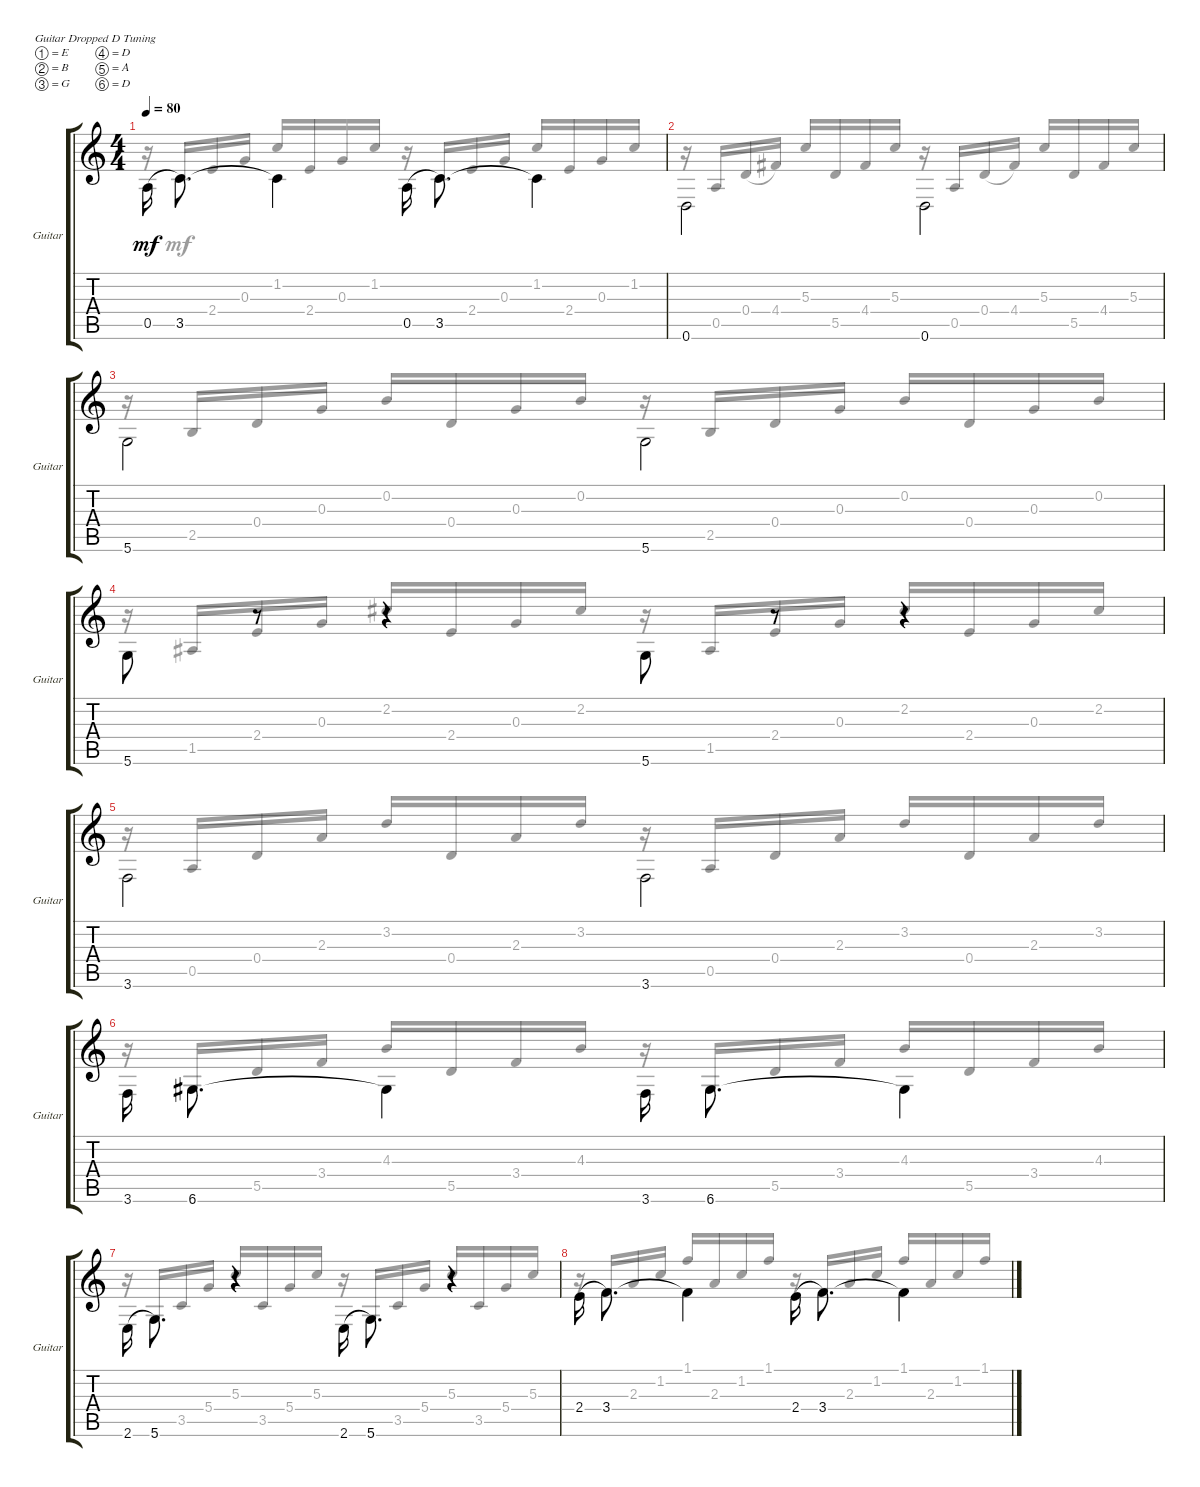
\defaultSystemsLayout 4
\bracketExtendMode groupsimilarinstruments
\useSystemSignSeparator
\singleTrackTrackNamePolicy allsystems
\multiTrackTrackNamePolicy allsystems
\firstSystemTrackNameOrientation horizontal
\otherSystemsTrackNameOrientation horizontal
\track ("Guitar" "Guitar") {instrument acousticguitarsteel}
\staff {score tabs}
\tuning (E4 B3 G3 D3 A2 D2)
\voice
\ts (4 4)
\tempo 80
\clef g2
\ks c
0.5.16{dy mf legatoorigin beam invert beam split} 3.5.8{d beam invert} 3.5{t}.4{beam invert} 0.5.16{legatoorigin beam invert beam split} 3.5.8{d beam invert} 3.5{t}.4{beam invert} |
0.6.2{beam invert} 0.6.2{beam invert} |
5.6.2{beam invert} 5.6.2{beam invert} |
5.6.8{beam invert} r.8{beam invert} r.4{beam invert} 5.6.8{beam invert} r.8{beam invert} r.4 |
3.6.2{beam invert} 3.6.2{beam invert} |
3.6.16{beam invert beam split} 6.6.8{d beam invert} 6.6{t}.4{beam invert} 3.6.16{beam invert beam split} 6.6.8{d beam invert} 6.6{t}.4{beam invert} |
2.6.16{legatoorigin beam invert beam split} 5.6.8{d beam invert beam split} r.4{beam invert} 2.6.16{legatoorigin beam invert beam split} 5.6.8{d beam invert beam split} r.4 |
2.4.16{legatoorigin beam invert beam split} 3.4.8{d beam invert} 3.4{t}.4{beam invert} 2.4.16{legatoorigin beam invert beam split} 3.4.8{d beam invert} 3.4{t}.4{beam invert}
\voice
\clef g2
\ottava regular
\simile none
\ks c
r.16{dy mf beam invert} 3.5.16{beam invert} 2.4.16 0.3.16 1.2.16{beam invert} 2.4.16 0.3.16 1.2.16 r.16{beam invert} 3.5.16{beam invert} 2.4.16 0.3.16 1.2.16{beam invert} 2.4.16 0.3.16 1.2.16 |
r.16{beam invert} 0.5.16{beam invert} 0.4.16{legatoorigin} 4.4.16 5.3.16{beam invert} 5.5.16 4.4.16 5.3.16 r.16{beam invert} 0.5.16{beam invert} 0.4.16{legatoorigin} 4.4.16 5.3.16{beam invert} 5.5.16 4.4.16 5.3.16 |
r.16{beam invert} 2.5.16{beam invert} 0.4.16 0.3.16 0.2.16{beam invert} 0.4.16 0.3.16 0.2.16 r.16{beam invert} 2.5.16{beam invert} 0.4.16 0.3.16 0.2.16{beam invert} 0.4.16 0.3.16 0.2.16 |
r.16{beam invert} 1.5.16{beam invert} 2.4.16 0.3.16 2.2.16{beam invert} 2.4.16 0.3.16 2.2.16 r.16{beam invert} 1.5.16{beam invert} 2.4.16 0.3.16 2.2.16{beam invert} 2.4.16 0.3.16 2.2.16 |
r.16{beam invert} 0.5.16{beam invert} 0.4.16 2.3.16 3.2.16{beam invert} 0.4.16 2.3.16 3.2.16 r.16{beam invert} 0.5.16{beam invert} 0.4.16 2.3.16 3.2.16{beam invert} 0.4.16 2.3.16 3.2.16 |
r.16{beam invert} 6.6.16{beam invert} 5.5.16 3.4.16 4.3.16{beam invert} 5.5.16 3.4.16 4.3.16 r.16{beam invert} 6.6.16{beam invert} 5.5.16 3.4.16 4.3.16{beam invert} 5.5.16 3.4.16 4.3.16 |
r.16{beam invert} 5.6.16{beam invert} 3.5.16 5.4.16 5.3.16{beam invert} 3.5.16 5.4.16 5.3.16 r.16{beam invert} 5.6.16{beam invert} 3.5.16 5.4.16 5.3.16{beam invert} 3.5.16 5.4.16 5.3.16 |
r.16{beam invert} 3.4.16{beam invert} 2.3.16 1.2.16 1.1.16{beam invert} 2.3.16 1.2.16 1.1.16 r.16{beam invert} 3.4.16{beam invert} 2.3.16 1.2.16 1.1.16{beam invert} 2.3.16 1.2.16 1.1.16
